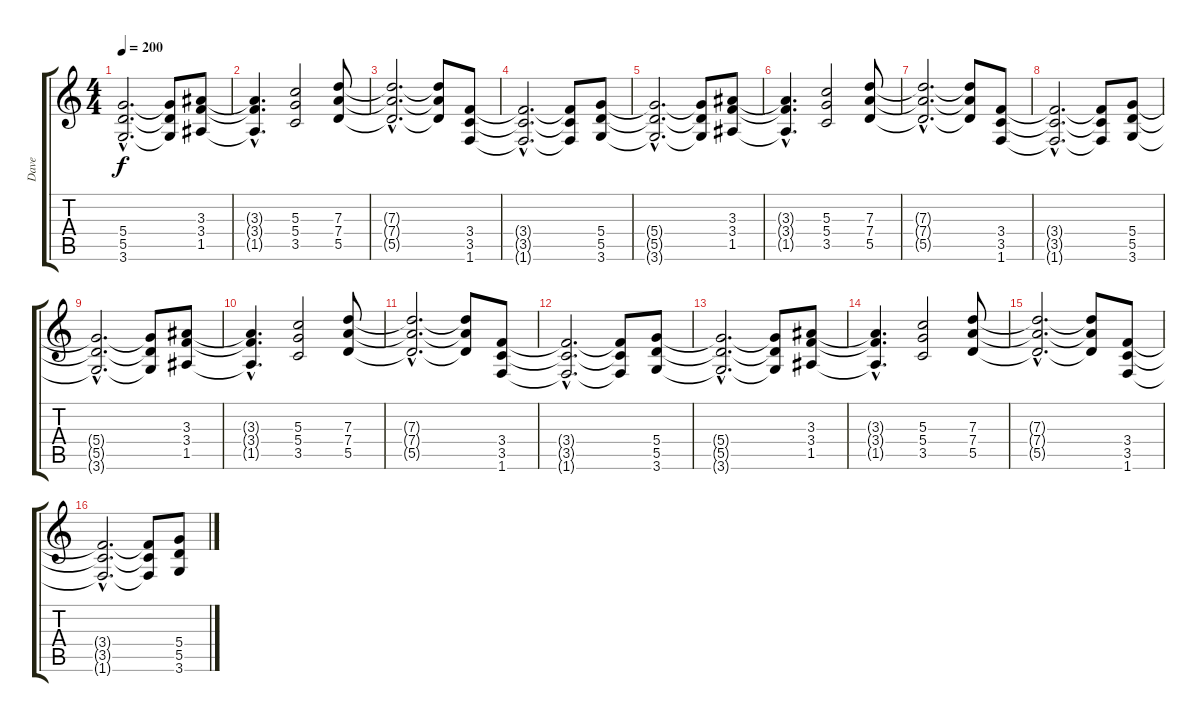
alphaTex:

\track ("Dave" "Dave") {instrument distortionguitar}
\staff {score tabs}
\tuning (E4 B3 G3 D3 A2 E2) {hide}
\ts (4 4)
\tempo 200
\clef g2
\ks c
(5.4{hac t} 5.5{hac t} 3.6{hac t}).2{d dy f} (5.4{t} 5.5{t} 3.6{t}).8 (3.3 3.4 1.5).8 |
(3.3{hac t} 3.4{hac t} 1.5{hac t}).4{d} (5.3 5.4 3.5).2 (7.3 7.4 5.5).8 |
(7.3{hac t} 7.4{hac t} 5.5{hac t}).2{d} (7.3{t} 7.4{t} 5.5{t}).8 (3.4 3.5 1.6).8 |
(3.4{hac t} 3.5{hac t} 1.6{hac t}).2{d} (3.4{t} 3.5{t} 1.6{t}).8 (5.4 5.5 3.6).8 |
(5.4{hac t} 5.5{hac t} 3.6{hac t}).2{d} (5.4{t} 5.5{t} 3.6{t}).8 (3.3 3.4 1.5).8 |
(3.3{hac t} 3.4{hac t} 1.5{hac t}).4{d} (5.3 5.4 3.5).2 (7.3 7.4 5.5).8 |
(7.3{hac t} 7.4{hac t} 5.5{hac t}).2{d} (7.3{t} 7.4{t} 5.5{t}).8 (3.4 3.5 1.6).8 |
(3.4{hac t} 3.5{hac t} 1.6{hac t}).2{d} (3.4{t} 3.5{t} 1.6{t}).8 (5.4 5.5 3.6).8 |
(5.4{hac t} 5.5{hac t} 3.6{hac t}).2{d} (5.4{t} 5.5{t} 3.6{t}).8 (3.3 3.4 1.5).8 |
(3.3{hac t} 3.4{hac t} 1.5{hac t}).4{d} (5.3 5.4 3.5).2 (7.3 7.4 5.5).8 |
(7.3{hac t} 7.4{hac t} 5.5{hac t}).2{d} (7.3{t} 7.4{t} 5.5{t}).8 (3.4 3.5 1.6).8{volume 12} |
(3.4{hac t} 3.5{hac t} 1.6{hac t}).2{d} (3.4{t} 3.5{t} 1.6{t}).8 (5.4 5.5 3.6).8 |
(5.4{hac t} 5.5{hac t} 3.6{hac t}).2{d} (5.4{t} 5.5{t} 3.6{t}).8 (3.3 3.4 1.5).8 |
(3.3{hac t} 3.4{hac t} 1.5{hac t}).4{d} (5.3 5.4 3.5).2 (7.3 7.4 5.5).8 |
(7.3{hac t} 7.4{hac t} 5.5{hac t}).2{d} (7.3{t} 7.4{t} 5.5{t}).8 (3.4 3.5 1.6).8 |
(3.4{hac t} 3.5{hac t} 1.6{hac t}).2{d} (3.4{t} 3.5{t} 1.6{t}).8 (5.4 5.5 3.6).8
